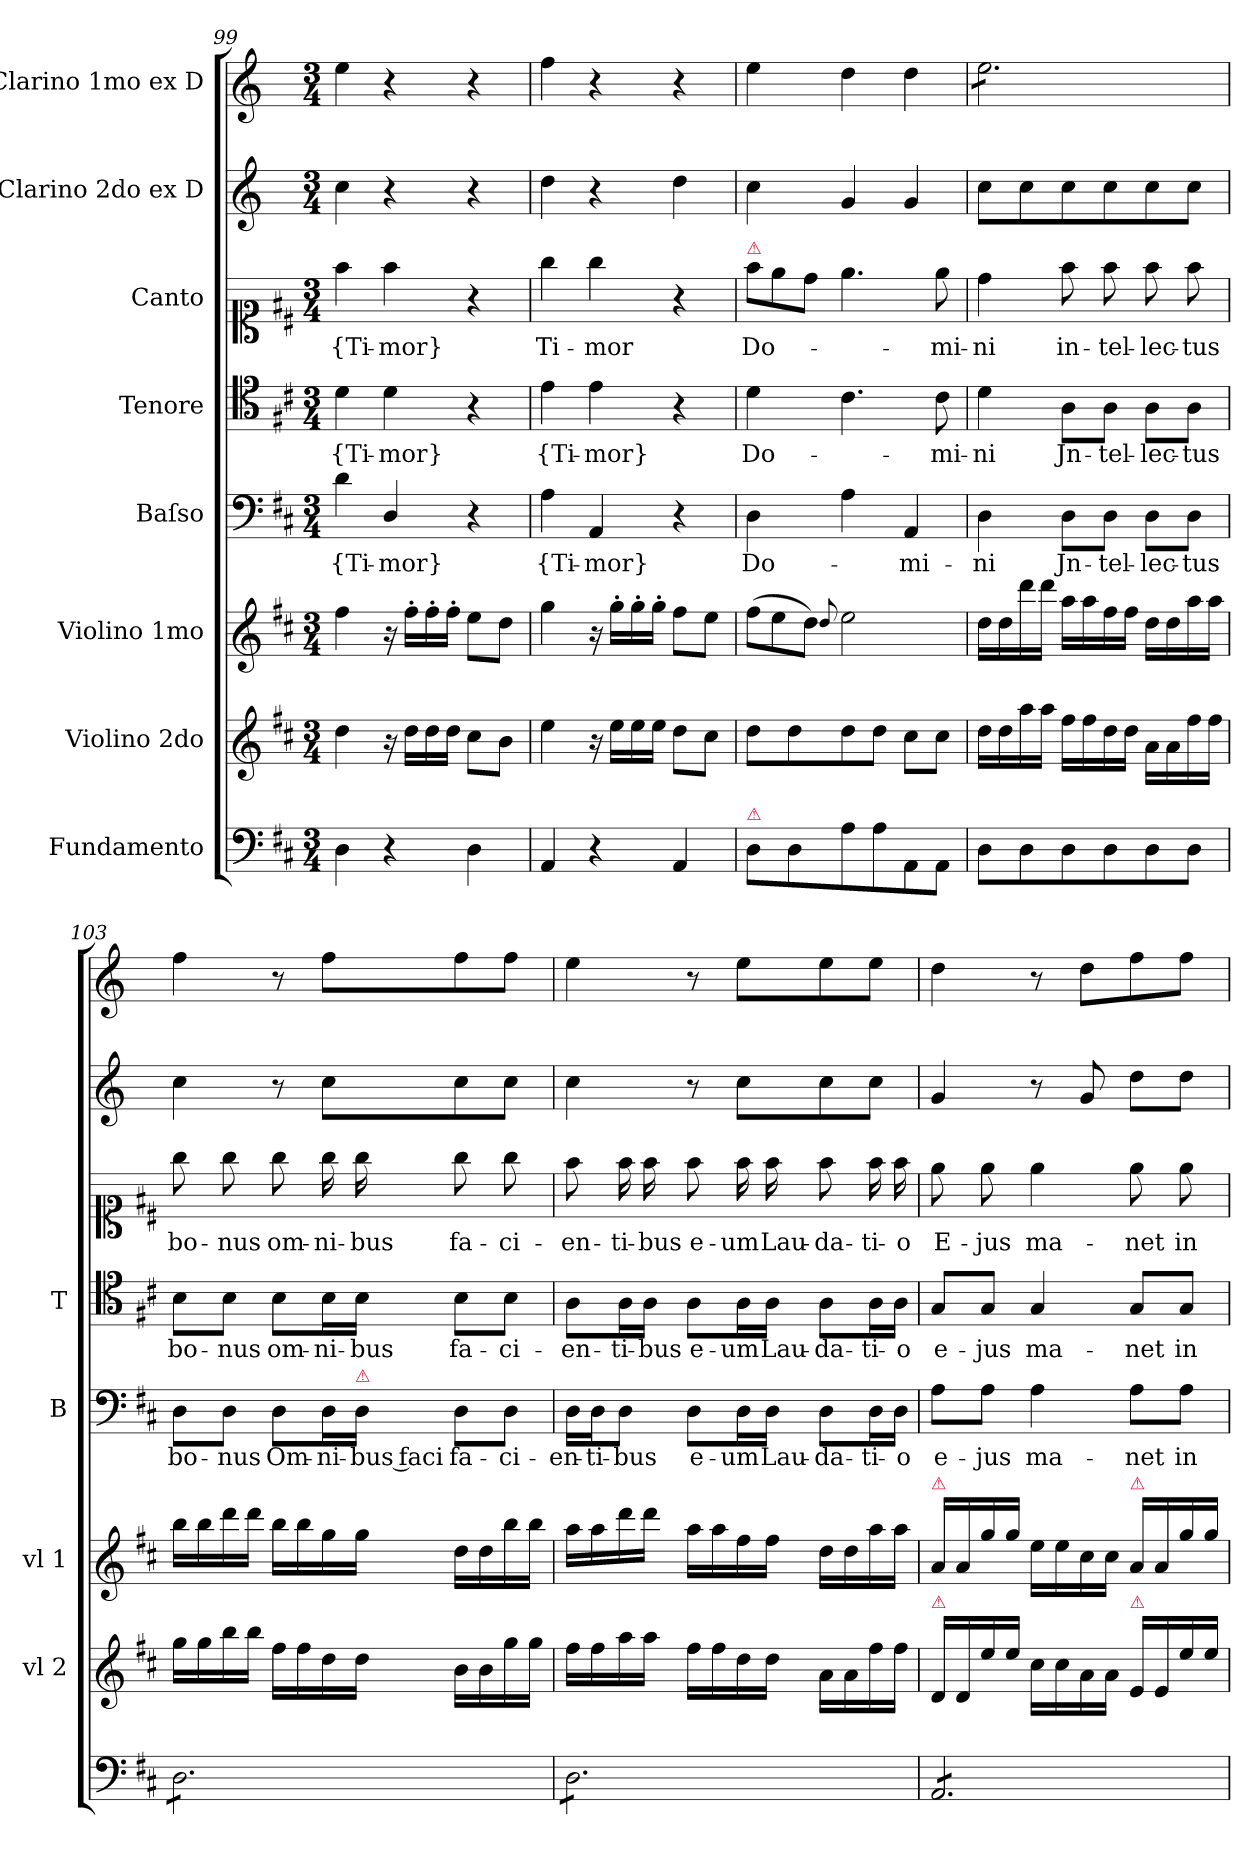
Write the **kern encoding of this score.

**kern	**kern	**kern	**kern	**text	**kern	**text	**kern	**text	**kern	**kern
*part8	*part7	*part6	*part5	*part5	*part4	*part4	*part3	*part3	*part2	*part1
*staff8	*staff7	*staff6	*staff5	*staff5	*staff4	*staff4	*staff3	*staff3	*staff2	*staff1
*I"Fundamento	*I"Violino 2do	*I"Violino 1mo	*I"Baſso	*	*I"Tenore	*	*I"Canto	*	*I"Clarino 2do ex D	*I"Clarino 1mo ex D
*	*I'vl 2	*I'vl 1	*I'B	*	*I'T	*	*	*	*	*
*clefF4	*clefG2	*clefG2	*clefF4	*	*clefC4	*	*clefC1	*	*clefG2	*clefG2
*	*	*	*	*	*	*	*	*	*ITrd-1c-2	*ITrd-1c-2
*k[f#c#]	*k[f#c#]	*k[f#c#]	*k[f#c#]	*	*k[f#c#]	*	*k[f#c#]	*	*k[f#c#]	*k[f#c#]
*D:	*D:	*D:	*D:	*	*D:	*	*D:	*	*D:	*D:
*M3/4	*M3/4	*M3/4	*M3/4	*	*M3/4	*	*M3/4	*	*M3/4	*M3/4
=99	=99	=99	=99	=99	=99	=99	=99	=99	=99	=99
4D\	4dd\	4ff#\	4d\	{Ti-	4d\	{Ti-	4ff#\	{Ti-	4dd\	4ff#\
4r	16r	16r	4D/	-mor}	4d\	-mor}	4ff#\	-mor}	4r	4r
.	16dd\LL	16ff#'\LL	.	.	.	.	.	.	.	.
.	16dd\	16ff#'\	.	.	.	.	.	.	.	.
.	16dd\JJ	16ff#'\JJ	.	.	.	.	.	.	.	.
4D\	8cc#\L	8ee\L	4r	.	4r	.	4r	.	4r	4r
.	8b\J	8dd\J	.	.	.	.	.	.	.	.
=100	=100	=100	=100	=100	=100	=100	=100	=100	=100	=100
4AA/	4ee\	4gg\	4A\	{Ti-	4e\	{Ti-	4gg\	Ti-	4ee\	4gg\
4r	16r	16r	4AA/	-mor}	4e\	-mor}	4gg\	-mor	4r	4r
.	16ee\LL	16gg'\LL	.	.	.	.	.	.	.	.
.	16ee\	16gg'\	.	.	.	.	.	.	.	.
.	16ee\JJ	16gg'\JJ	.	.	.	.	.	.	.	.
4AA/	8dd\L	8ff#\L	4r	.	4r	.	4r	.	4ee\	4r
.	8cc#\J	8ee\J	.	.	.	.	.	.	.	.
=101	=101	=101	=101	=101	=101	=101	=101	=101	=101	=101
*	*	*Xtuplet	*	*	*	*	*Xtuplet	*	*	*
!	!	!	!	!	!	!	!LO:TX:a:color=crimson:t=⚠	!	!	!
!LO:TX:a:color=crimson:t=⚠	!	!	!	!	!	!	!	!	!	!
8D\L	8dd\L	(12ff#\L	4D\	Do-	4d\	Do-	12ff#\L	Do-	4dd\	4ff#\
.	.	12ee\	.	.	.	.	12ee\	.	.	.
8D\	8dd\	.	.	.	.	.	.	.	.	.
.	.	12dd\J)	.	.	.	.	12dd\J	.	.	.
.	.	8qqdd/	.	.	.	.	.	.	.	.
8A\	8dd\	2ee\	4A\	.	4.c#\	.	4.ee\	.	4a/	4ee\
8A\	8dd\J	.	.	.	.	.	.	.	.	.
8AA/	8cc#\L	.	4AA/	-mi-	.	.	.	.	4a/	4ee\
8AA/J	8cc#\J	.	.	.	8c#\	-mi-	8ee\	-mi-	.	.
=102	=102	=102	=102	=102	=102	=102	=102	=102	=102	=102
*	*	*	*	*	*	*	*	*	*	*tremolo
8D\L	16dd\LL	16dd\LL	4D\	-ni	4d\	-ni	4dd\	-ni	8dd\L	8ff#\L
.	16dd\	16dd\	.	.	.	.	.	.	.	.
8D\	16aa\	16ddd\	.	.	.	.	.	.	8dd\	8ff#\
.	16aa\JJ	16ddd\JJ	.	.	.	.	.	.	.	.
8D\	16ff#\LL	16aa\LL	8D\L	Jn-	8A\L	Jn-	8ff#\	in-	8dd\	8ff#\
.	16ff#\	16aa\	.	.	.	.	.	.	.	.
8D\	16dd\	16ff#\	8D\J	-tel-	8A\J	-tel-	8ff#\	-tel-	8dd\	8ff#\
.	16dd\JJ	16ff#\JJ	.	.	.	.	.	.	.	.
8D\	16a\LL	16dd\LL	8D\L	-lec-	8A\L	-lec-	8ff#\	-lec-	8dd\	8ff#\
.	16a\	16dd\	.	.	.	.	.	.	.	.
8D\J	16ff#\	16aa\	8D\J	-tus	8A\J	-tus	8ff#\	-tus	8dd\J	8ff#\J
*	*	*	*	*	*	*	*	*	*	*Xtremolo
.	16ff#\JJ	16aa\JJ	.	.	.	.	.	.	.	.
=103	=103	=103	=103	=103	=103	=103	=103	=103	=103	=103
*tremolo	*	*	*	*	*	*	*	*	*	*
8D\L	16gg\LL	16bb\LL	8D\L	bo-	8B\L	bo-	8gg\	bo-	4dd\	4gg\
.	16gg\	16bb\	.	.	.	.	.	.	.	.
8D\	16bb\	16ddd\	8D\J	-nus	8B\J	-nus	8gg\	-nus	.	.
.	16bb\JJ	16ddd\JJ	.	.	.	.	.	.	.	.
8D\	16ff#\LL	16bb\LL	8D\L	Om-	8B\L	om-	8gg\	om-	8r	8r
.	16ff#\	16bb\	.	.	.	.	.	.	.	.
8D\	16dd\	16gg\	16D\L	-ni-	16B\L	-ni-	16gg\	-ni-	8dd\L	8gg\L
!	!	!	!LO:TX:a:color=crimson:t=⚠	!	!	!	!	!	!	!
.	16dd\JJ	16gg\JJ	16D\JJ	-bus faci	16B\JJ	-bus	16gg\	-bus	.	.
8D\	16b\LL	16dd\LL	8D\L	fa-	8B\L	fa-	8gg\	fa-	8dd\	8gg\
.	16b\	16dd\	.	.	.	.	.	.	.	.
8D\J	16gg\	16bb\	8D\J	-ci-	8B\J	-ci-	8gg\	-ci-	8dd\J	8gg\J
.	16gg\JJ	16bb\JJ	.	.	.	.	.	.	.	.
=104	=104	=104	=104	=104	=104	=104	=104	=104	=104	=104
8D\L	16ff#\LL	16aa\LL	16D\LL	-en-	8A\L	-en-	8ff#\	-en-	4dd\	4ff#\
.	16ff#\	16aa\	16D\J	-ti-	.	.	.	.	.	.
8D\	16aa\	16ddd\	8D\J	-bus	16A\L	-ti-	16ff#\	-ti-	.	.
.	16aa\JJ	16ddd\JJ	.	.	16A\JJ	-bus	16ff#\	-bus	.	.
8D\	16ff#\LL	16aa\LL	8D\L	e-	8A\L	e-	8ff#\	e-	8r	8r
.	16ff#\	16aa\	.	.	.	.	.	.	.	.
8D\	16dd\	16ff#\	16D\L	-um	16A\L	-um	16ff#\	-um	8dd\L	8ff#\L
.	16dd\JJ	16ff#\JJ	16D\JJ	Lau-	16A\JJ	Lau-	16ff#\	Lau-	.	.
8D\	16a\LL	16dd\LL	8D\L	-da-	8A\L	-da-	8ff#\	-da-	8dd\	8ff#\
.	16a\	16dd\	.	.	.	.	.	.	.	.
8D\J	16ff#\	16aa\	16D\L	-ti-	16A\L	-ti-	16ff#\	-ti-	8dd\J	8ff#\J
.	16ff#\JJ	16aa\JJ	16D\JJ	-o	16A\JJ	-o	16ff#\	-o	.	.
=105	=105	=105	=105	=105	=105	=105	=105	=105	=105	=105
!	!	!LO:TX:a:color=crimson:t=⚠	!	!	!	!	!	!	!	!
!	!LO:TX:a:color=crimson:t=⚠	!	!	!	!	!	!	!	!	!
8AA/L	16d/LL	16a/LL	8A\L	e-	8G/L	e-	8ee\	E-	4a/	4ee\
.	16d/	16a/	.	.	.	.	.	.	.	.
8AA/	16ee\	16gg\	8A\J	-jus	8G/J	-jus	8ee\	-jus	.	.
.	16ee\JJ	16gg\JJ	.	.	.	.	.	.	.	.
8AA/	16cc#\LL	16ee\LL	4A\	ma-	4G/	ma-	4ee\	ma-	8r	8r
.	16cc#\	16ee\	.	.	.	.	.	.	.	.
8AA/	16a\	16cc#\	.	.	.	.	.	.	8a/	8ee\L
.	16a\JJ	16cc#\JJ	.	.	.	.	.	.	.	.
!	!	!LO:TX:a:color=crimson:t=⚠	!	!	!	!	!	!	!	!
!	!LO:TX:a:color=crimson:t=⚠	!	!	!	!	!	!	!	!	!
8AA/	16e/LL	16a/LL	8A\L	-net	8G/L	-net	8ee\	-net	8ee\L	8gg\
.	16e/	16a/	.	.	.	.	.	.	.	.
8AA/J	16ee\	16gg\	8A\J	in	8G/J	in	8ee\	in	8ee\J	8gg\J
*Xtremolo	*	*	*	*	*	*	*	*	*	*
.	16ee\JJ	16gg\JJ	.	.	.	.	.	.	.	.
=	=	=	=	=	=	=	=	=	=	=
*-	*-	*-	*-	*-	*-	*-	*-	*-	*-	*-
